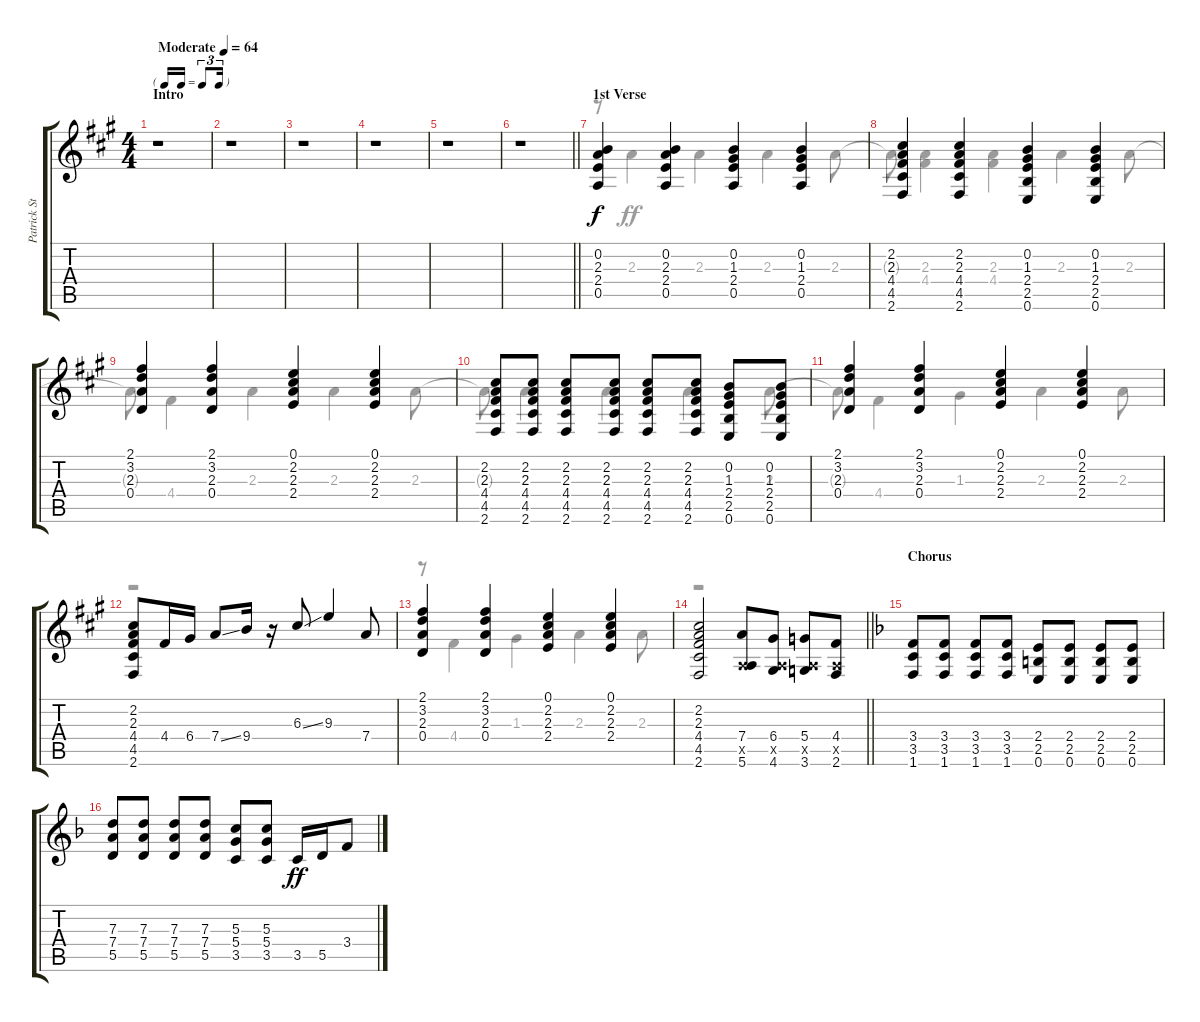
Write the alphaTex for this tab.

\track ("Patrick Stump" "Patrick St") {instrument overdrivenguitar}
\staff {score tabs}
\tuning (E4 B3 G3 D3 A2 E2) {hide}
\voice
\ts (4 4)
\tf triplet16th
\section ("" "Intro")
\tempo (64 "Moderate")
\clef g2
\ks a
r.1{dy f instrument overdrivenguitar} |
r.1 |
r.1 |
r.1 |
r.1 |
\barLineRight lightlight
r.1 |
\section ("" "1st Verse")
(0.2 2.3 2.4 0.5).4{volume 11 instrument electricguitarclean} (0.2 2.3 2.4 0.5).4 (0.2 1.3 2.4 0.5).4 (0.2 1.3 2.4 0.5).4 |
(2.2 2.3 4.4 4.5 2.6).4 (2.2 2.3 4.4 4.5 2.6).4 (0.2 1.3 2.4 2.5 0.6).4 (0.2 1.3 2.4 2.5 0.6).4 |
(2.1 3.2 2.3 0.4).4 (2.1 3.2 2.3 0.4).4 (0.1 2.2 2.3 2.4).4 (0.1 2.2 2.3 2.4).4 |
(2.2 2.3 4.4 4.5 2.6).8 (2.2 2.3 4.4 4.5 2.6).8 (2.2 2.3 4.4 4.5 2.6).8 (2.2 2.3 4.4 4.5 2.6).8 (2.2 2.3 4.4 4.5 2.6).8 (2.2 2.3 4.4 4.5 2.6).8 (0.2 1.3 2.4 2.5 0.6).8 (0.2 1.3 2.4 2.5 0.6).8 |
(2.1 3.2 2.3 0.4).4 (2.1 3.2 2.3 0.4).4 (0.1 2.2 2.3 2.4).4 (0.1 2.2 2.3 2.4).4 |
(2.2 2.3 4.4 4.5 2.6).8 4.4.16 6.4.16 7.4{ss}.8 9.4.16 r.16 6.3{ss}.8 9.3.4 7.4.8 |
(2.1 3.2 2.3 0.4).4 (2.1 3.2 2.3 0.4).4 (0.1 2.2 2.3 2.4).4 (0.1 2.2 2.3 2.4).4 |
\barLineRight lightlight
(2.2 2.3 4.4 4.5 2.6).2 (7.4 0.5{x} 5.6).8{volume 12 instrument overdrivenguitar} (6.4 0.5{x} 4.6).8 (5.4 0.5{x} 3.6).8 (4.4 0.5{x} 2.6).8 |
\section ("" "Chorus")
\ks f
(3.4 3.5 1.6).8 (3.4 3.5 1.6).8 (3.4 3.5 1.6).8 (3.4 3.5 1.6).8 (2.4 2.5 0.6).8 (2.4 2.5 0.6).8 (2.4 2.5 0.6).8 (2.4 2.5 0.6).8 |
(7.3 7.4 5.5).8 (7.3 7.4 5.5).8 (7.3 7.4 5.5).8 (7.3 7.4 5.5).8 (5.3 5.4 3.5).8 (5.3 5.4 3.5).8 3.5.16{dy ff} 5.5.16 3.4.8
\voice
\clef g2
\ottava regular
\simile none
\ks a
|
|
|
|
|
\barLineRight lightlight
|
r.8 2.3.4 2.3.4 2.3.4 2.3.8 |
2.3{t}.8 (2.3 4.4).4 (2.3 4.4).4 2.3.4 2.3.8 |
2.3{t}.8 4.4.4 2.3.4 2.3.4 2.3.8 |
2.3{t}.8 2.3.4 2.3.4 2.3.4 2.3.8 |
2.3{t}.8 4.4.4 1.3.4 2.3.4 2.3.8 |
r.1 |
r.8 4.4.4 1.3.4 2.3.4 2.3.8 |
\barLineRight lightlight
r.1 |
\ks f
|
